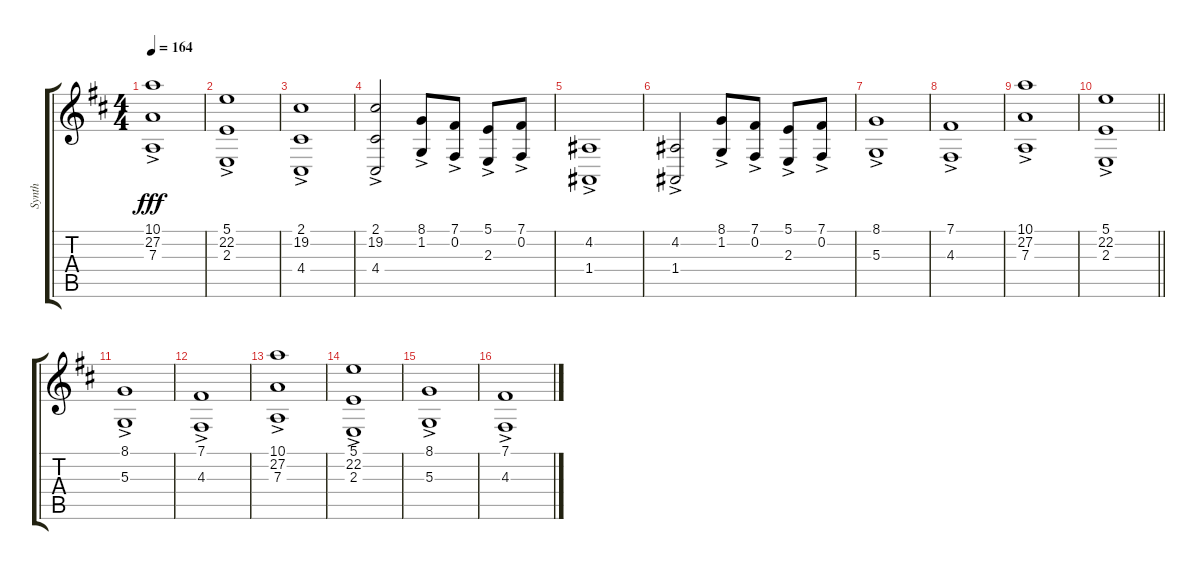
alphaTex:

\track ("Synth" "Synth") {instrument pad6metallic}
\staff {score tabs}
\tuning (B3 Gb3 D3 A2 E2 B1) {hide}
\ts (4 4)
\tempo 164
\clef g2
\ks bminor
(10.1{ac} 27.2 7.3).1{dy fff} |
(5.1{ac} 22.2 2.3).1 |
(2.1 19.2 4.4{ac}).1 |
(2.1 19.2 4.4{ac}).2 (8.1 1.2{ac}).8 (7.1 0.2{ac}).8 (5.1 2.3{ac}).8 (7.1 0.2{ac}).8 |
(4.2 1.4{ac}).1 |
(4.2 1.4{ac}).2 (8.1 1.2{ac}).8 (7.1 0.2{ac}).8 (5.1 2.3{ac}).8 (7.1 0.2{ac}).8 |
(8.1{ac} 5.3).1 |
(7.1{ac} 4.3).1 |
(10.1{ac} 27.2 7.3).1 |
\barLineRight lightlight
(5.1{ac} 22.2 2.3).1 |
(8.1{ac} 5.3).1 |
(7.1{ac} 4.3).1 |
(10.1{ac} 27.2 7.3).1 |
(5.1{ac} 22.2 2.3).1 |
(8.1{ac} 5.3).1 |
(7.1{ac} 4.3).1
